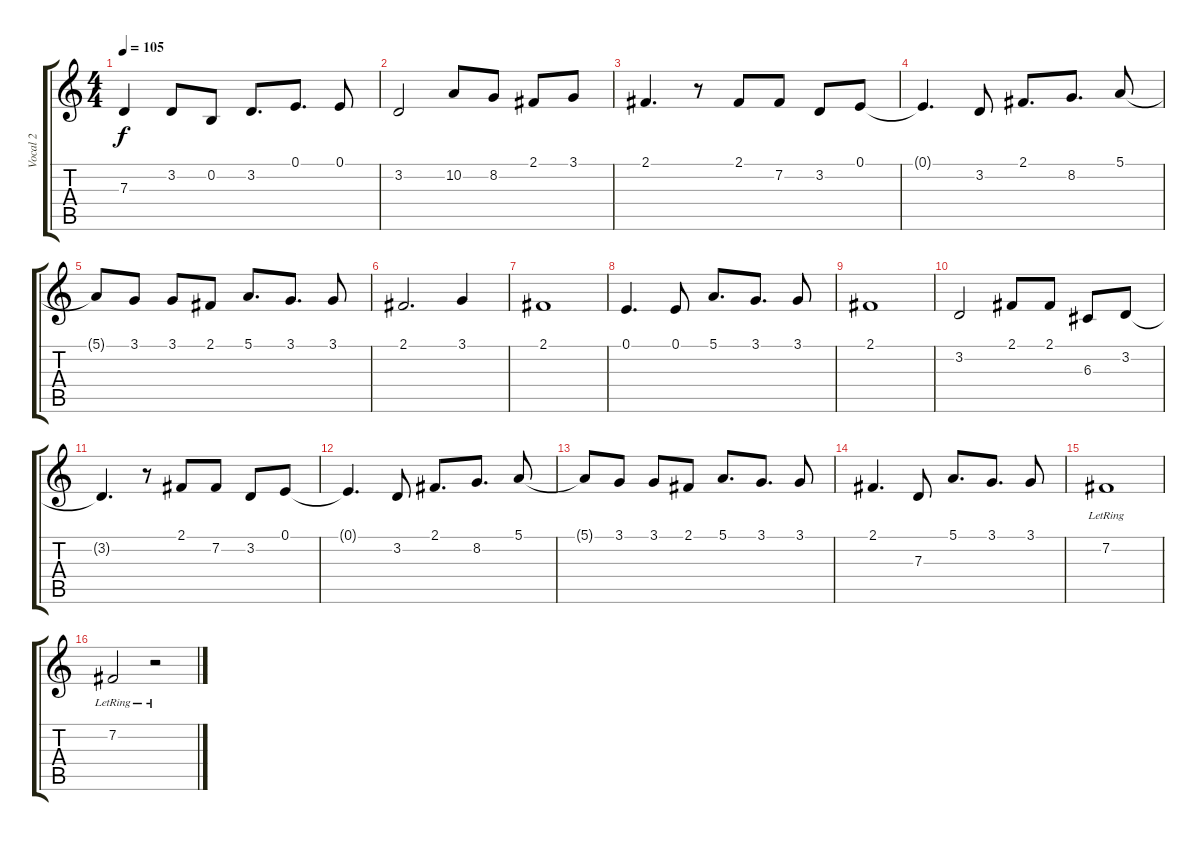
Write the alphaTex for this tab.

\track ("Vocal 2" "Vocal 2") {instrument clarinet}
\staff {score tabs}
\tuning (E4 B3 G3 D3 A2 E2) {hide}
\ts (4 4)
\tempo 105
\clef g2
\ks c
7.3{t}.4{dy f} 3.2.8 0.2.8 3.2.8{d} 0.1.8{d} 0.1.8 |
3.2.2 10.2.8 8.2.8 2.1.8 3.1.8 |
2.1.4{d} r.8 2.1.8 7.2.8 3.2.8 0.1.8 |
0.1{t}.4{d} 3.2.8 2.1.8{d} 8.2.8{d} 5.1.8 |
5.1{t}.8 3.1.8 3.1.8 2.1.8 5.1.8{d} 3.1.8{d} 3.1.8 |
2.1.2{d} 3.1.4 |
2.1.1 |
0.1.4{d} 0.1.8 5.1.8{d} 3.1.8{d} 3.1.8 |
2.1.1 |
3.2.2 2.1.8 2.1.8 6.3.8 3.2.8 |
3.2{t}.4{d} r.8 2.1.8 7.2.8 3.2.8 0.1.8 |
0.1{t}.4{d} 3.2.8 2.1.8{d} 8.2.8{d} 5.1.8 |
5.1{t}.8 3.1.8 3.1.8 2.1.8 5.1.8{d} 3.1.8{d} 3.1.8 |
2.1.4{d} 7.3.8 5.1.8{d} 3.1.8{d} 3.1.8 |
7.2{lr}.1 |
7.2{lr}.2 r.2
